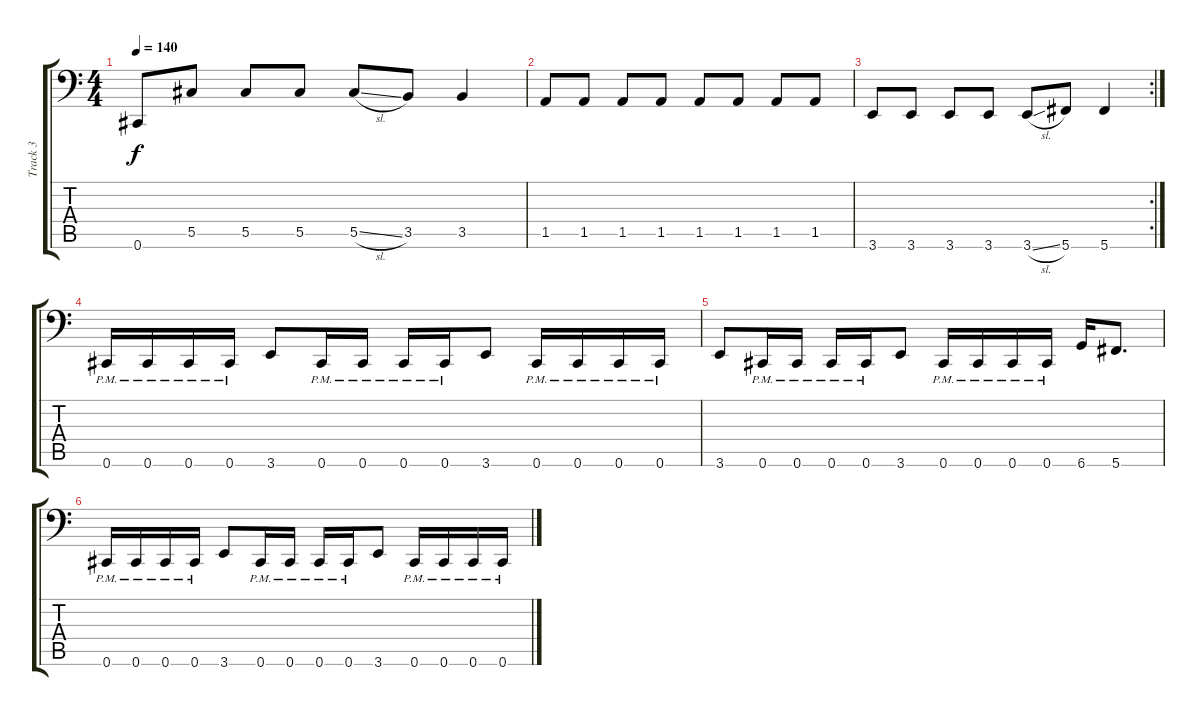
\track ("Track 3" "Track 3") {instrument electricbasspick}
\staff {score tabs}
\tuning (Eb3 Bb2 Gb2 Db2 Ab1 Db1) {hide}
\ts (4 4)
\tempo 140
\clef f4
\ks c
0.6.8{dy f} 5.5.8 5.5.8 5.5.8 5.5{sl}.8 3.5.8 3.5.4 |
1.5.8 1.5.8 1.5.8 1.5.8 1.5.8 1.5.8 1.5.8 1.5.8 |
\rc 2
3.6.8 3.6.8 3.6.8 3.6.8 3.6{sl}.8 5.6.8 5.6.4 |
0.6{pm}.16 0.6{pm}.16 0.6{pm}.16 0.6{pm}.16 3.6.8 0.6{pm}.16 0.6{pm}.16 0.6{pm}.16 0.6{pm}.16 3.6.8 0.6{pm}.16 0.6{pm}.16 0.6{pm}.16 0.6{pm}.16 |
3.6.8 0.6{pm}.16 0.6{pm}.16 0.6{pm}.16 0.6{pm}.16 3.6.8 0.6{pm}.16 0.6{pm}.16 0.6{pm}.16 0.6{pm}.16 6.6.16 5.6.8{d} |
0.6{pm}.16 0.6{pm}.16 0.6{pm}.16 0.6{pm}.16 3.6.8 0.6{pm}.16 0.6{pm}.16 0.6{pm}.16 0.6{pm}.16 3.6.8 0.6{pm}.16 0.6{pm}.16 0.6{pm}.16 0.6{pm}.16
